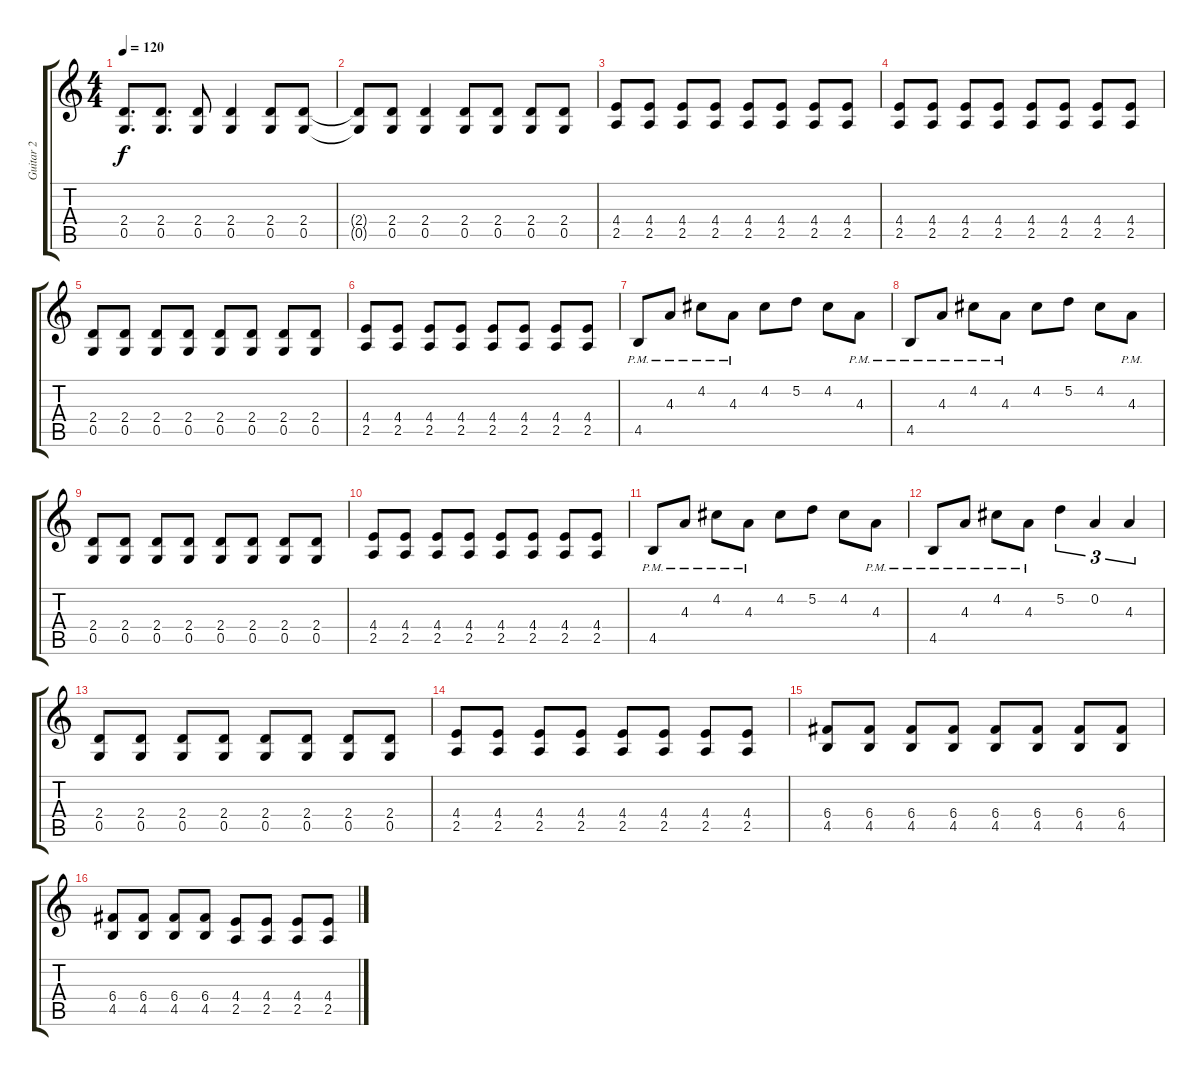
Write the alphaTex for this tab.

\track ("Guitar 2" "Guitar 2") {instrument distortionguitar}
\staff {score tabs}
\tuning (D4 A3 F3 C3 G2 C2) {hide}
\ts (4 4)
\tempo 120
\clef g2
\ks c
(2.4 0.5).8{d dy f} (2.4 0.5).8{d} (2.4 0.5).8 (2.4 0.5).4 (2.4 0.5).8 (2.4 0.5).8 |
(2.4{t} 0.5{t}).8 (2.4 0.5).8 (2.4 0.5).4 (2.4 0.5).8 (2.4 0.5).8 (2.4 0.5).8 (2.4 0.5).8 |
(4.4 2.5).8 (4.4 2.5).8 (4.4 2.5).8 (4.4 2.5).8 (4.4 2.5).8 (4.4 2.5).8 (4.4 2.5).8 (4.4 2.5).8 |
(4.4 2.5).8 (4.4 2.5).8 (4.4 2.5).8 (4.4 2.5).8 (4.4 2.5).8 (4.4 2.5).8 (4.4 2.5).8 (4.4 2.5).8 |
(2.4 0.5).8 (2.4 0.5).8 (2.4 0.5).8 (2.4 0.5).8 (2.4 0.5).8 (2.4 0.5).8 (2.4 0.5).8 (2.4 0.5).8 |
(4.4 2.5).8 (4.4 2.5).8 (4.4 2.5).8 (4.4 2.5).8 (4.4 2.5).8 (4.4 2.5).8 (4.4 2.5).8 (4.4 2.5).8 |
4.5{pm}.8 4.3{pm}.8 4.2{pm}.8 4.3{pm}.8 4.2.8 5.2.8 4.2.8 4.3{pm}.8 |
4.5{pm}.8 4.3{pm}.8 4.2{pm}.8 4.3{pm}.8 4.2.8 5.2.8 4.2.8 4.3{pm}.8 |
(2.4 0.5).8 (2.4 0.5).8 (2.4 0.5).8 (2.4 0.5).8 (2.4 0.5).8 (2.4 0.5).8 (2.4 0.5).8 (2.4 0.5).8 |
(4.4 2.5).8 (4.4 2.5).8 (4.4 2.5).8 (4.4 2.5).8 (4.4 2.5).8 (4.4 2.5).8 (4.4 2.5).8 (4.4 2.5).8 |
4.5{pm}.8 4.3{pm}.8 4.2{pm}.8 4.3{pm}.8 4.2.8 5.2.8 4.2.8 4.3{pm}.8 |
4.5{pm}.8 4.3{pm}.8 4.2{pm}.8 4.3{pm}.8 5.2.4{tu (3 2)} 0.2.4{tu (3 2)} 4.3.4{tu (3 2)} |
(2.4 0.5).8 (2.4 0.5).8 (2.4 0.5).8 (2.4 0.5).8 (2.4 0.5).8 (2.4 0.5).8 (2.4 0.5).8 (2.4 0.5).8 |
(4.4 2.5).8 (4.4 2.5).8 (4.4 2.5).8 (4.4 2.5).8 (4.4 2.5).8 (4.4 2.5).8 (4.4 2.5).8 (4.4 2.5).8 |
(6.4 4.5).8 (6.4 4.5).8 (6.4 4.5).8 (6.4 4.5).8 (6.4 4.5).8 (6.4 4.5).8 (6.4 4.5).8 (6.4 4.5).8 |
(6.4 4.5).8 (6.4 4.5).8 (6.4 4.5).8 (6.4 4.5).8 (4.4 2.5).8 (4.4 2.5).8 (4.4 2.5).8 (4.4 2.5).8
